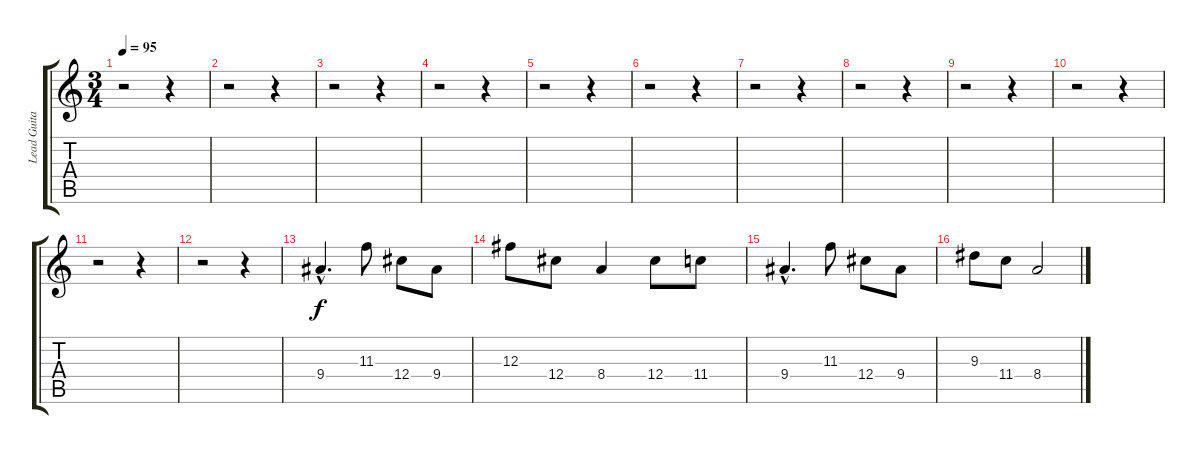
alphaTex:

\track ("Lead Guitar" "Lead Guita") {instrument distortionguitar}
\staff {score tabs}
\tuning (Eb4 Bb3 Gb3 Db3 Ab2 Eb2) {hide}
\ts (3 4)
\tempo 95
\clef g2
\ks c
r.2{dy f} r.4 |
r.2 r.4 |
r.2 r.4 |
r.2 r.4 |
r.2 r.4 |
r.2 r.4 |
r.2 r.4 |
r.2 r.4 |
r.2 r.4 |
r.2 r.4 |
r.2 r.4 |
r.2 r.4 |
9.4{hac}.4{d} 11.3.8 12.4.8 9.4.8 |
12.3.8 12.4.8 8.4.4 12.4.8 11.4.8 |
9.4{hac}.4{d} 11.3.8 12.4.8 9.4.8 |
9.3.8 11.4.8 8.4.2
